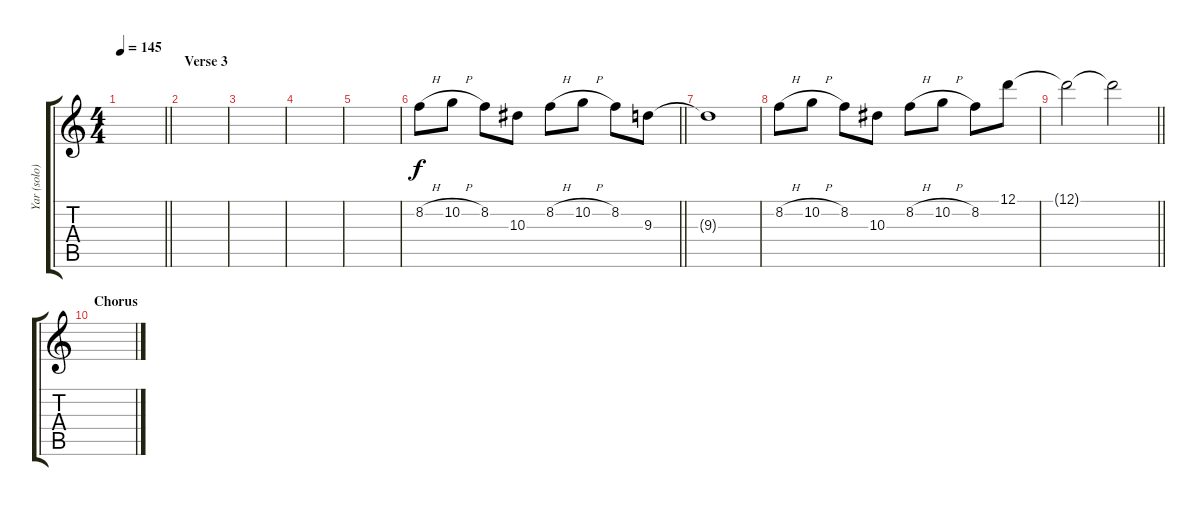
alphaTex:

\track ("Yar (solo)" "Yar (solo)") {instrument distortionguitar}
\staff {score tabs}
\tuning (D4 A3 F3 C3 G2 C2) {hide}
\ts (4 4)
\tempo 145
\clef g2
\barLineRight lightlight
\ks c
|
\section ("" "Verse 3")
|
|
|
|
\barLineRight lightlight
8.2{h}.8{volume 13 instrument distortionguitar} 10.2{h}.8 8.2.8 10.3.8 8.2{h}.8 10.2{h}.8 8.2.8 9.3.8 |
9.3{t}.1 |
8.2{h}.8 10.2{h}.8 8.2.8 10.3.8 8.2{h}.8 10.2{h}.8 8.2.8 12.1.8 |
\barLineRight lightlight
12.1{t}.2 12.1{t}.2 |
\section ("" "Chorus")
